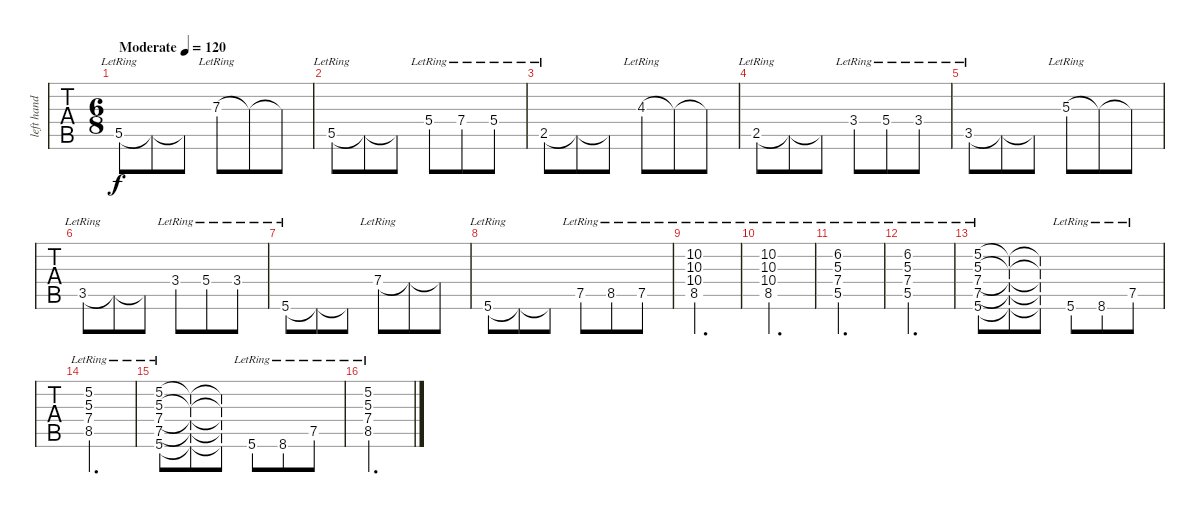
\track ("left hand" "left hand") {instrument acousticgrandpiano}
\staff {tabs}
\tuning (E4 B3 G3 D3 A2 E2) {hide}
\ts (6 8)
\tempo (120 "Moderate")
\clef g2
\ks c
5.5{lr}.8{dy f instrument acousticgrandpiano} 5.5{t}.8 5.5{t}.8 7.3{lr}.8 7.3{t}.8 7.3{t}.8 |
5.5{lr}.8 5.5{t}.8 5.5{t}.8 5.4{lr}.8 7.4{lr}.8 5.4{lr}.8 |
2.5{lr}.8 2.5{t}.8 2.5{t}.8 4.3{lr}.8 4.3{t}.8 4.3{t}.8 |
2.5{lr}.8 2.5{t}.8 2.5{t}.8 3.4{lr}.8 5.4{lr}.8 3.4{lr}.8 |
3.5{lr}.8 3.5{t}.8 3.5{t}.8 5.3{lr}.8 5.3{t}.8 5.3{t}.8 |
3.5{lr}.8 3.5{t}.8 3.5{t}.8 3.4{lr}.8 5.4{lr}.8 3.4{lr}.8 |
5.6{lr}.8 5.6{t}.8 5.6{t}.8 7.4{lr}.8 7.4{t}.8 7.4{t}.8 |
5.6{lr}.8 5.6{t}.8 5.6{t}.8 7.5{lr}.8 8.5{lr}.8 7.5{lr}.8 |
(10.2{lr} 10.3{lr} 10.4{lr} 8.5{lr}).2{d} |
(10.2{lr} 10.3{lr} 10.4 8.5{lr}).2{d} |
(6.2{lr} 5.3{lr} 7.4{lr} 5.5{lr}).2{d} |
(6.2{lr} 5.3{lr} 7.4{lr} 5.5{lr}).2{d} |
(5.2{lr} 5.3{lr} 7.4{lr} 7.5{lr} 5.6{lr}).8 (5.2{t} 5.3{t} 7.4{t} 7.5{t} 5.6{t}).8 (5.2{t} 5.3{t} 7.4{t} 7.5{t} 5.6{t}).8 5.6{lr}.8 8.6{lr}.8 7.5{lr}.8 |
(5.2{lr} 5.3{lr} 7.4{lr} 8.5{lr}).2{d} |
(5.2{lr} 5.3{lr} 7.4{lr} 7.5{lr} 5.6{lr}).8 (5.2{t} 5.3{t} 7.4{t} 7.5{t} 5.6{t}).8 (5.2{t} 5.3{t} 7.4{t} 7.5{t} 5.6{t}).8 5.6{lr}.8 8.6{lr}.8 7.5{lr}.8 |
(5.2{lr} 5.3{lr} 7.4{lr} 8.5{lr}).2{d}
